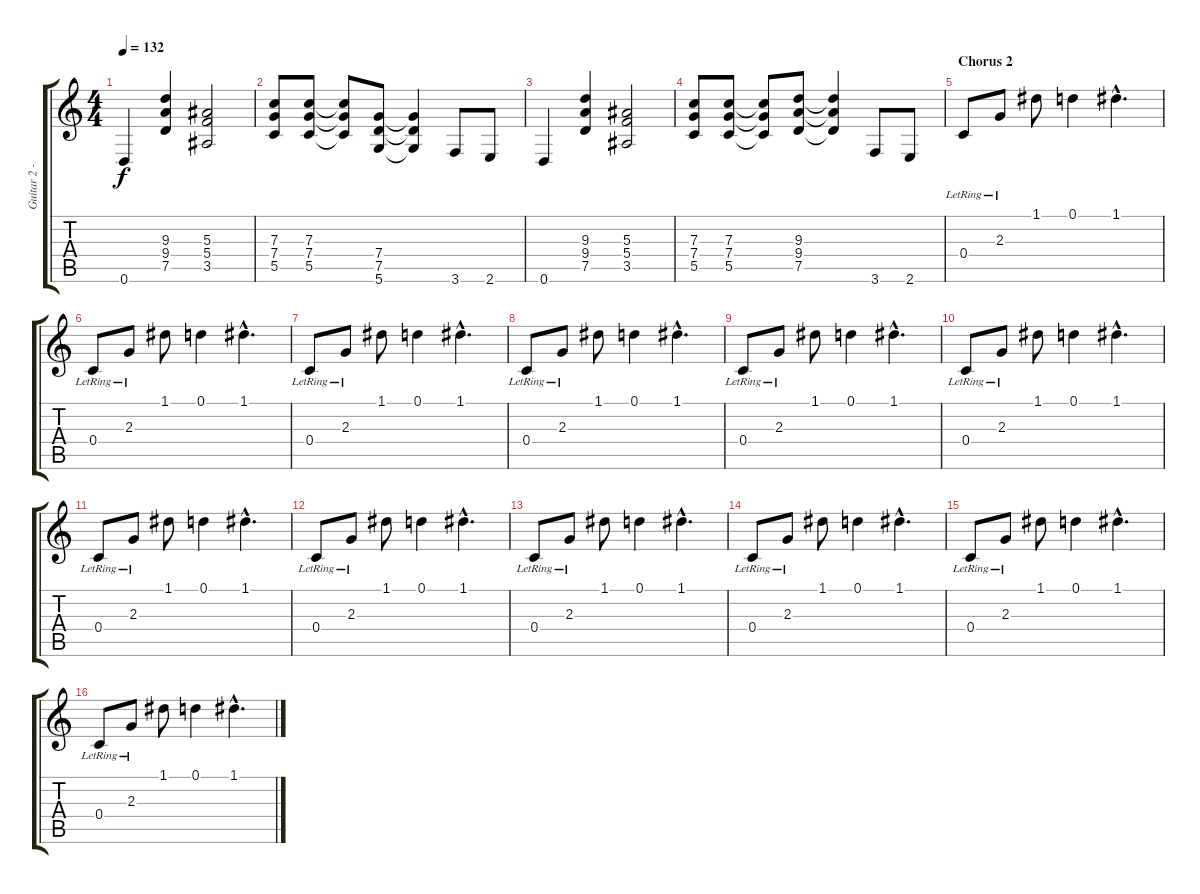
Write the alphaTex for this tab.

\track ("Guitar 2 - Graham Oliver" "Guitar 2 -") {instrument distortionguitar}
\staff {score tabs}
\tuning (D4 A3 F3 C3 G2 D2) {hide}
\ts (4 4)
\tempo 132
\clef g2
\ks c
0.6.4{dy f} (9.3 9.4 7.5).4 (5.3 5.4 3.5).2 |
(7.3 7.4 5.5).8 (7.3 7.4 5.5).8 (7.3{t} 7.4{t} 5.5{t}).8 (7.4 7.5 5.6).8 (7.4{t} 7.5{t} 5.6{t}).4 3.6.8 2.6.8 |
0.6.4 (9.3 9.4 7.5).4 (5.3 5.4 3.5).2 |
(7.3 7.4 5.5).8 (7.3 7.4 5.5).8 (7.3{t} 7.4{t} 5.5{t}).8 (9.3 9.4 7.5).8 (9.3{t} 9.4{t} 7.5{t}).4 3.6.8 2.6.8 |
\section ("" "Chorus 2")
0.4{lr}.8 2.3{lr}.8 1.1.8 0.1.4 1.1{hac}.4{d} |
0.4{lr}.8 2.3{lr}.8 1.1.8 0.1.4 1.1{hac}.4{d} |
0.4{lr}.8 2.3{lr}.8 1.1.8 0.1.4 1.1{hac}.4{d} |
0.4{lr}.8 2.3{lr}.8 1.1.8 0.1.4 1.1{hac}.4{d} |
0.4{lr}.8 2.3{lr}.8 1.1.8 0.1.4 1.1{hac}.4{d} |
0.4{lr}.8 2.3{lr}.8 1.1.8 0.1.4 1.1{hac}.4{d} |
0.4{lr}.8 2.3{lr}.8 1.1.8 0.1.4 1.1{hac}.4{d} |
0.4{lr}.8 2.3{lr}.8 1.1.8 0.1.4 1.1{hac}.4{d} |
0.4{lr}.8 2.3{lr}.8 1.1.8 0.1.4 1.1{hac}.4{d} |
0.4{lr}.8 2.3{lr}.8 1.1.8 0.1.4 1.1{hac}.4{d} |
0.4{lr}.8 2.3{lr}.8 1.1.8 0.1.4 1.1{hac}.4{d} |
0.4{lr}.8 2.3{lr}.8 1.1.8 0.1.4 1.1{hac}.4{d}
